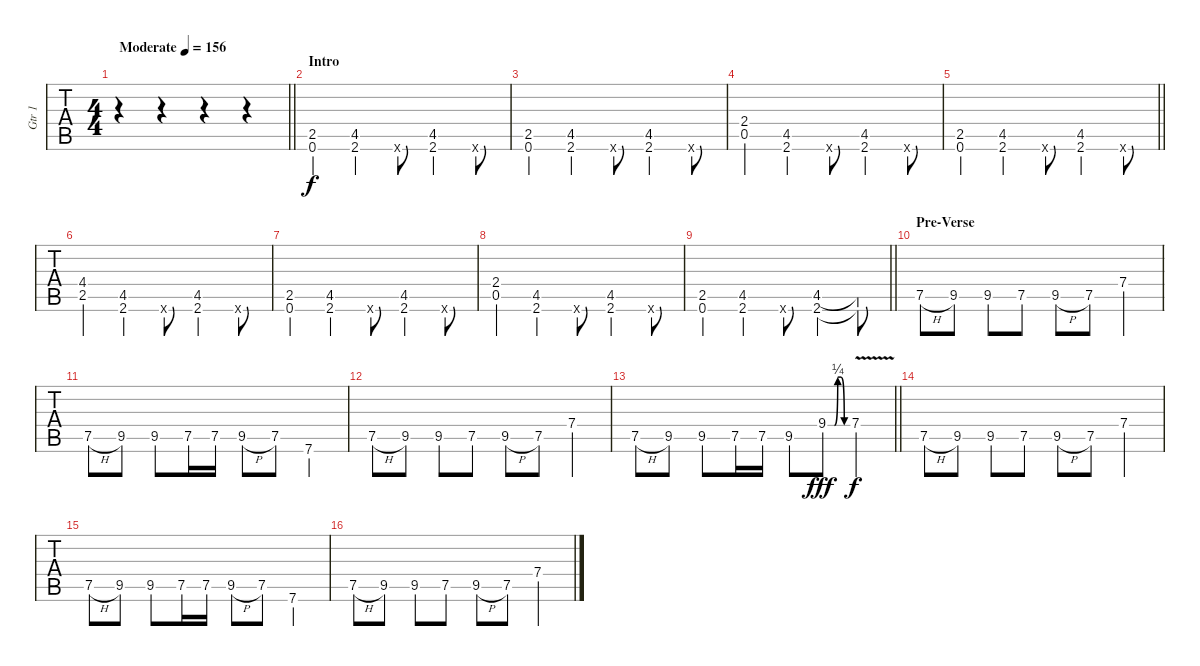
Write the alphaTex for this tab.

\track ("Gtr 1" "Gtr 1") {instrument distortionguitar}
\staff {tabs}
\tuning (E4 B3 G3 D3 A2 E2) {hide}
\ts (4 4)
\tempo (156 "Moderate")
\clef g2
\barLineRight lightlight
\ks c
r.4{dy f instrument distortionguitar} r.4 r.4 r.4 |
\section ("" "Intro")
(2.5 0.6).4 (4.5 2.6).4 0.6{x}.8 (4.5 2.6).4 0.6{x}.8 |
(2.5 0.6).4 (4.5 2.6).4 0.6{x}.8 (4.5 2.6).4 0.6{x}.8 |
(2.4 0.5).4 (4.5 2.6).4 0.6{x}.8 (4.5 2.6).4 0.6{x}.8 |
\barLineRight lightlight
(2.5 0.6).4 (4.5 2.6).4 0.6{x}.8 (4.5 2.6).4 0.6{x}.8 |
(4.4 2.5).4 (4.5 2.6).4 0.6{x}.8 (4.5 2.6).4 0.6{x}.8 |
(2.5 0.6).4 (4.5 2.6).4 0.6{x}.8 (4.5 2.6).4 0.6{x}.8 |
(2.4 0.5).4 (4.5 2.6).4 0.6{x}.8 (4.5 2.6).4 0.6{x}.8 |
\barLineRight lightlight
(2.5 0.6).4 (4.5 2.6).4 0.6{x}.8 (4.5 2.6).4 (4.5{t} 2.6{t}).8 |
\section ("" "Pre-Verse")
7.5{h}.8 9.5.8 9.5.8 7.5.8 9.5{h}.8 7.5.8 7.4.4 |
7.5{h}.8 9.5.8 9.5.8 7.5.16 7.5.16 9.5{h}.8 7.5.8 7.6.4 |
7.5{h}.8 9.5.8 9.5.8 7.5.8 9.5{h}.8 7.5.8 7.4.4 |
\barLineRight lightlight
7.5{h}.8 9.5.8 9.5.8 7.5.16 7.5.16 9.5.8 9.4{be (custom 0 0 20 0 30 1 40 1 50 0 60 0)}.8{dy fff} 7.4{v}.4{dy f} |
7.5{h}.8 9.5.8 9.5.8 7.5.8 9.5{h}.8 7.5.8 7.4.4 |
7.5{h}.8 9.5.8 9.5.8 7.5.16 7.5.16 9.5{h}.8 7.5.8 7.6.4 |
7.5{h}.8 9.5.8 9.5.8 7.5.8 9.5{h}.8 7.5.8 7.4.4
